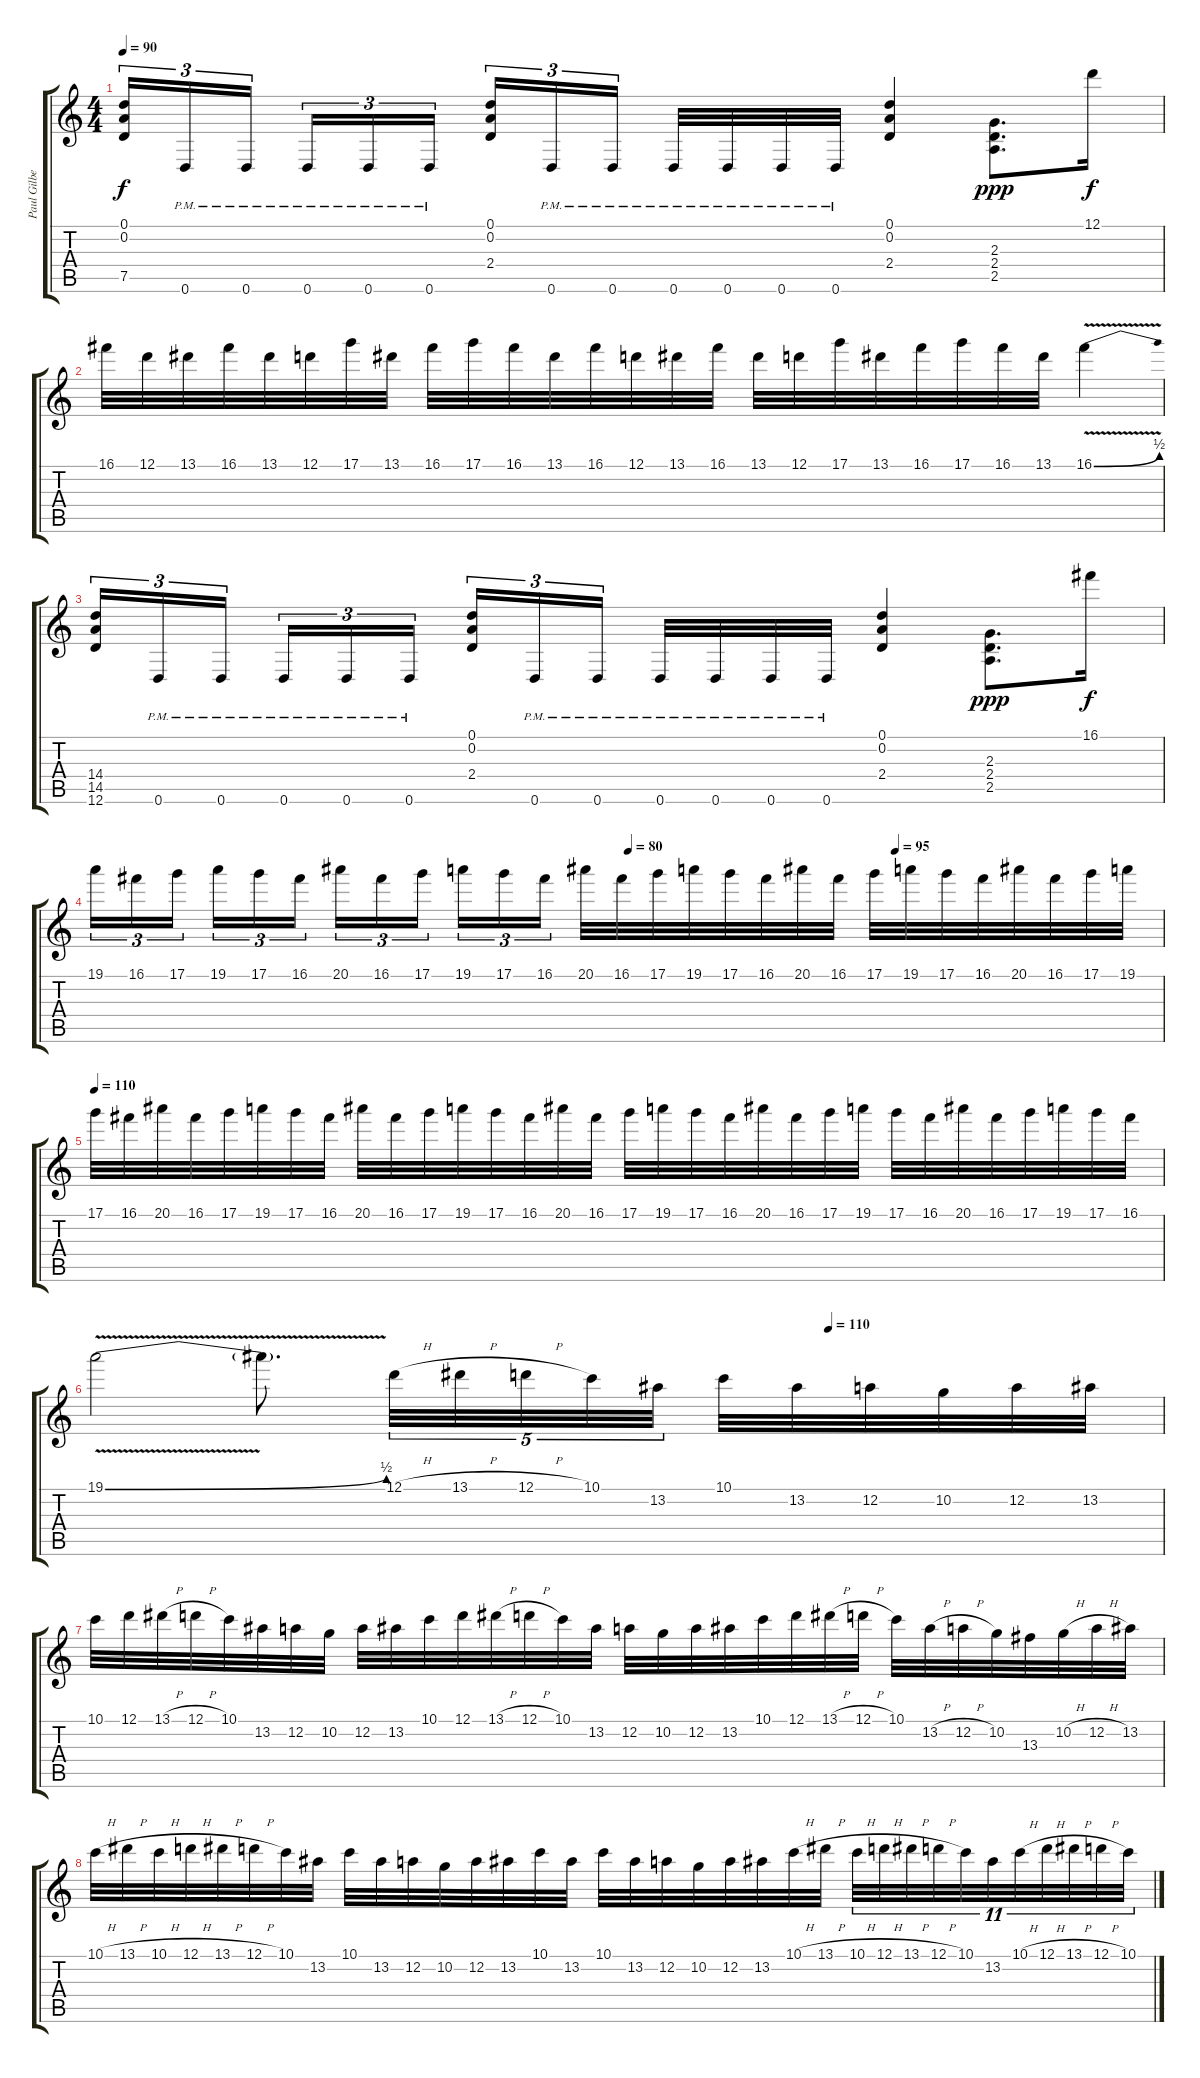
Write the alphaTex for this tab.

\track ("Paul Gilbert (Lead Guitar)" "Paul Gilbe") {instrument distortionguitar}
\staff {score tabs}
\tuning (D4 A3 F3 C3 G2 D2) {hide}
\ts (4 4)
\tempo 90
\clef g2
\ks c
(0.1 0.2 7.5).16{tu (3 2) dy f} 0.6{pm}.16{tu (3 2)} 0.6{pm}.16{tu (3 2) beam splitsecondary} 0.6{pm}.16{tu (3 2)} 0.6{pm}.16{tu (3 2)} 0.6{pm}.16{tu (3 2)} (0.1 0.2 2.4).16{tu (3 2)} 0.6{pm}.16{tu (3 2)} 0.6{pm}.16{tu (3 2) beam splitsecondary} 0.6{pm}.32 0.6{pm}.32 0.6{pm}.32 0.6{pm}.32 (0.1 0.2 2.4).4 (2.3 2.4 2.5).8{d dy ppp} 12.1.16{dy f} |
16.1.32 12.1.32 13.1.32 16.1.32 13.1.32 12.1.32 17.1.32 13.1.32 16.1.32 17.1.32 16.1.32 13.1.32 16.1.32 12.1.32 13.1.32 16.1.32 13.1.32 12.1.32 17.1.32 13.1.32 16.1.32 17.1.32 16.1.32 13.1.32 16.1{be (bend 0 0 60 2) v}.4 |
(14.4 14.5 12.6).16{tu (3 2)} 0.6{pm}.16{tu (3 2)} 0.6{pm}.16{tu (3 2) beam splitsecondary} 0.6{pm}.16{tu (3 2)} 0.6{pm}.16{tu (3 2)} 0.6{pm}.16{tu (3 2)} (0.1 0.2 2.4).16{tu (3 2)} 0.6{pm}.16{tu (3 2)} 0.6{pm}.16{tu (3 2) beam splitsecondary} 0.6{pm}.32 0.6{pm}.32 0.6{pm}.32 0.6{pm}.32 (0.1 0.2 2.4).4 (2.3 2.4 2.5).8{d dy ppp} 16.1.16{dy f} |
\tempo (80 0.5)
\tempo (95 0.75)
19.1.16{tu (3 2)} 16.1.16{tu (3 2)} 17.1.16{tu (3 2) beam splitsecondary} 19.1.16{tu (3 2)} 17.1.16{tu (3 2)} 16.1.16{tu (3 2)} 20.1.16{tu (3 2)} 16.1.16{tu (3 2)} 17.1.16{tu (3 2) beam splitsecondary} 19.1.16{tu (3 2)} 17.1.16{tu (3 2)} 16.1.16{tu (3 2)} 20.1.32 16.1.32 17.1.32 19.1.32 17.1.32 16.1.32 20.1.32 16.1.32 17.1.32 19.1.32 17.1.32 16.1.32 20.1.32 16.1.32 17.1.32 19.1.32 |
\tempo 110
17.1.32 16.1.32 20.1.32 16.1.32 17.1.32 19.1.32 17.1.32 16.1.32 20.1.32 16.1.32 17.1.32 19.1.32 17.1.32 16.1.32 20.1.32 16.1.32 17.1.32 19.1.32 17.1.32 16.1.32 20.1.32 16.1.32 17.1.32 19.1.32 17.1.32 16.1.32 20.1.32 16.1.32 17.1.32 19.1.32 17.1.32 16.1.32 |
\tempo (110 0.6875)
19.1{be (bend 0 0 60 2) v}.2 19.1{t}.8{d} 12.1{h}.32{tu (5 4)} 13.1{h}.32{tu (5 4)} 12.1{h}.32{tu (5 4)} 10.1.32{tu (5 4)} 13.2.32{tu (5 4) beam splitsecondary} 10.1.32 13.2.32 12.2.32 10.2.32 12.2.32 13.2.32 |
10.1.32 12.1.32 13.1{h}.32 12.1{h}.32 10.1.32 13.2.32 12.2.32 10.2.32 12.2.32 13.2.32 10.1.32 12.1.32 13.1{h}.32 12.1{h}.32 10.1.32 13.2.32 12.2.32 10.2.32 12.2.32 13.2.32 10.1.32 12.1.32 13.1{h}.32 12.1{h}.32 10.1.32 13.2{h}.32 12.2{h}.32 10.2.32 13.3.32 10.2{h}.32 12.2{h}.32 13.2.32 |
10.1{h}.32 13.1{h}.32 10.1{h}.32 12.1{h}.32 13.1{h}.32 12.1{h}.32 10.1.32 13.2.32 10.1.32 13.2.32 12.2.32 10.2.32 12.2.32 13.2.32 10.1.32 13.2.32 10.1.32 13.2.32 12.2.32 10.2.32 12.2.32 13.2.32 10.1{h}.32 13.1{h}.32 10.1{h}.32{tu (11 8)} 12.1{h}.32{tu (11 8)} 13.1{h}.32{tu (11 8)} 12.1{h}.32{tu (11 8)} 10.1.32{tu (11 8)} 13.2.32{tu (11 8)} 10.1{h}.32{tu (11 8)} 12.1{h}.32{tu (11 8)} 13.1{h}.32{tu (11 8)} 12.1{h}.32{tu (11 8)} 10.1.32{tu (11 8)}
